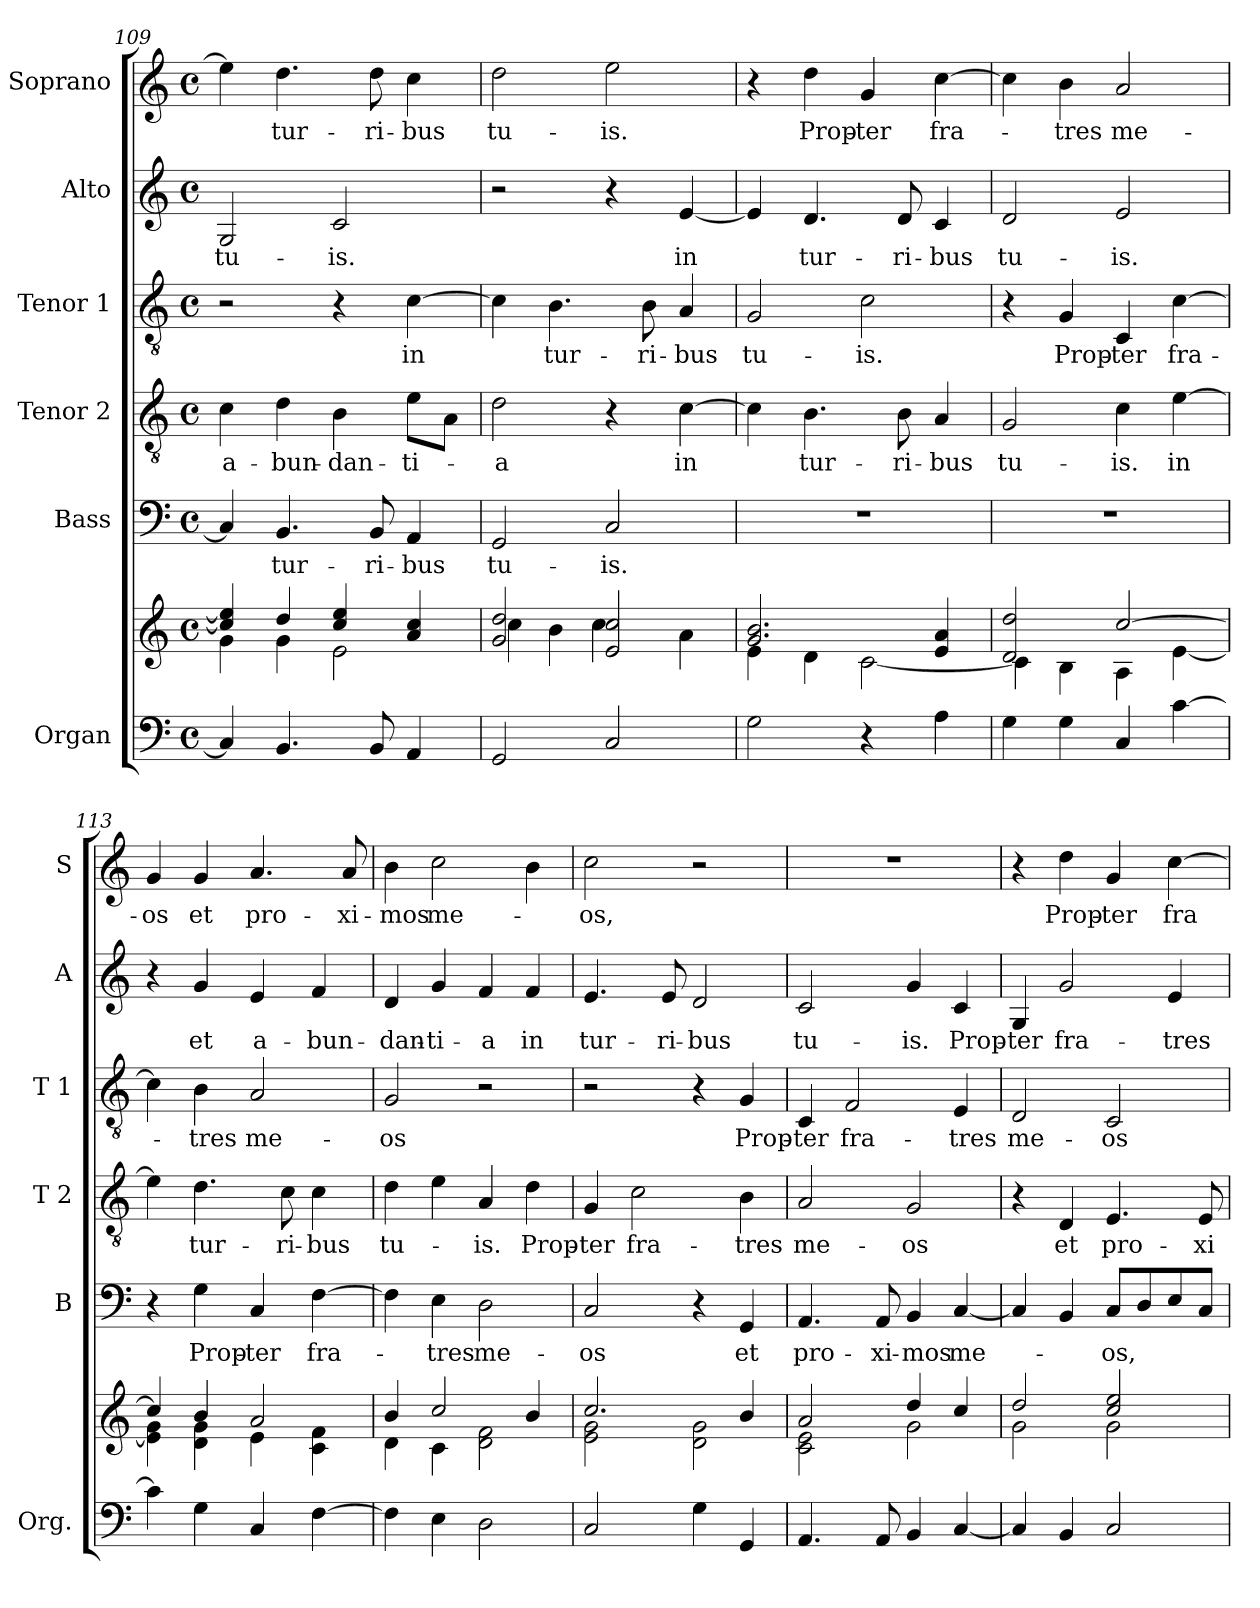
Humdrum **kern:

**kern	**kern	**kern	**text	**kern	**text	**kern	**text	**kern	**text	**kern	**text
*part6	*part6	*part5	*part5	*part4	*part4	*part3	*part3	*part2	*part2	*part1	*part1
*staff7	*staff6	*staff5	*staff5	*staff4	*staff4	*staff3	*staff3	*staff2	*staff2	*staff1	*staff1
*I"Organ	*	*I"Bass	*	*I"Tenor 2	*	*I"Tenor 1	*	*I"Alto	*	*I"Soprano	*
*I'Org.	*	*I'B	*	*I'T 2	*	*I'T 1	*	*I'A	*	*I'S	*
*clefF4	*clefG2	*clefF4	*	*clefGv2	*	*clefGv2	*	*clefG2	*	*clefG2	*
*k[]	*k[]	*k[]	*	*k[]	*	*k[]	*	*k[]	*	*k[]	*
*C:	*C:	*C:	*	*C:	*	*C:	*	*C:	*	*C:	*
*M4/4	*M4/4	*M4/4	*	*M4/4	*	*M4/4	*	*M4/4	*	*M4/4	*
*met(c)	*met(c)	*met(c)	*	*met(c)	*	*met(c)	*	*met(c)	*	*met(c)	*
=109	=109	=109	=109	=109	=109	=109	=109	=109	=109	=109	=109
*	*^	*	*	*	*	*	*	*	*	*	*
!	!	!	!	!	!	!LO:LY:b	!	!	!	!LO:LY:b	!	!
4C/]	4cc!/] 4ee!/]	4g!\	4C/]	.	4c\	a-	2r	.	2G/	tu-	4ee\]	.
!	!	!	!	!LO:LY:b	!	!LO:LY:b	!	!	!	!	!	!LO:LY:b
4.BB/	4dd!/	4g!\	4.BB/	tur-	4d\	-bun-	.	.	.	.	4.dd\	tur-
!	!	!	!	!	!	!LO:LY:b	!	!	!	!LO:LY:b	!	!
.	4cc!/ 4ee!/	2e!\	.	.	4B\	-dan-	4r	.	2c/	-is.	.	.
!	!	!	!	!LO:LY:b	!	!	!	!	!	!	!	!LO:LY:b
8BB/	.	.	8BB/	-ri-	.	.	.	.	.	.	8dd\	-ri-
!	!	!	!	!LO:LY:b	!	!LO:LY:b	!	!LO:LY:b	!	!	!	!LO:LY:b
4AA/	4a!/ 4cc!/	.	4AA/	-bus	8e\L	-ti-	[4c\	in	.	.	4cc\	-bus
.	.	.	.	.	8A\J	.	.	.	.	.	.	.
!!LO:PB:g=z
=110	=110	=110	=110	=110	=110	=110	=110	=110	=110	=110	=110	=110
!	!	!	!	!LO:LY:b	!	!LO:LY:b	!	!	!	!	!	!LO:LY:b
2GG/	2g!/ 2dd!/	4cc!\	2GG/	tu-	2d\	-a	4c\]	.	2r	.	2dd\	tu-
!	!	!	!	!	!	!	!	!LO:LY:b	!	!	!	!
.	.	4b!\	.	.	.	.	4.B\	tur-	.	.	.	.
!	!	!	!	!LO:LY:b	!	!	!	!	!	!	!	!LO:LY:b
2C/	2e!/ 2cc!/	4cc!\	2C/	-is.	4r	.	.	.	4r	.	2ee\	-is.
!	!	!	!	!	!	!	!	!LO:LY:b	!	!	!	!
.	.	.	.	.	.	.	8B\	-ri-	.	.	.	.
!	!	!	!	!	!	!LO:LY:b	!	!LO:LY:b	!	!LO:LY:b	!	!
.	.	4a!\	.	.	[4c\	in	4A/	-bus	[4e/	in	.	.
=111	=111	=111	=111	=111	=111	=111	=111	=111	=111	=111	=111	=111
!	!	!	!	!	!	!	!	!LO:LY:b	!	!	!	!
2G\	2.g!/ 2.b!/	4e!\	1r	.	4c\]	.	2G/	tu-	4e/]	.	4r	.
!	!	!	!	!	!	!LO:LY:b	!	!	!	!LO:LY:b	!	!LO:LY:b
.	.	4d!\	.	.	4.B\	tur-	.	.	4.d/	tur-	4dd\	Prop-
!	!	!	!	!	!	!	!	!LO:LY:b	!	!	!	!LO:LY:b
4r	.	[<2c!\	.	.	.	.	2c\	-is.	.	.	4g/	-ter
!	!	!	!	!	!	!LO:LY:b	!	!	!	!LO:LY:b	!	!
.	.	.	.	.	8B\	-ri-	.	.	8d/	-ri-	.	.
!	!	!	!	!	!	!LO:LY:b	!	!	!	!LO:LY:b	!	!LO:LY:b
4A\	4e!/ 4a!/	.	.	.	4A/	-bus	.	.	4c/	-bus	[4cc\	fra-
=112	=112	=112	=112	=112	=112	=112	=112	=112	=112	=112	=112	=112
!	!	!	!	!	!	!LO:LY:b	!	!	!	!LO:LY:b	!	!
4G\	2d!/ 2dd!/	4c!\]	1r	.	2G/	tu-	4r	.	2d/	tu-	4cc\]	.
!	!	!	!	!	!	!	!	!LO:LY:b	!	!	!	!LO:LY:b
4G\	.	4B!\	.	.	.	.	4G/	Prop-	.	.	4b\	-tres
!	!	!	!	!	!	!LO:LY:b	!	!LO:LY:b	!	!LO:LY:b	!	!LO:LY:b
4C/	[>2cc!/	4A!\	.	.	4c\	-is.	4C/	-ter	2e/	-is.	2a/	me-
!	!	!	!	!	!	!LO:LY:b	!	!LO:LY:b	!	!	!	!
[4c\	.	[<4e!\	.	.	[4e\	in	[4c\	fra-	.	.	.	.
=113	=113	=113	=113	=113	=113	=113	=113	=113	=113	=113	=113	=113
!	!	!	!	!	!	!	!	!	!	!	!	!LO:LY:b
4c\]	4cc!/]	4e!\] 4g!\	4r	.	4e\]	.	4c\]	.	4r	.	4g/	-os
!	!	!	!	!LO:LY:b	!	!LO:LY:b	!	!LO:LY:b	!	!LO:LY:b	!	!LO:LY:b
4G\	4b!/	4d!\ 4g!\	4G\	Prop-	4.d\	tur-	4B\	-tres	4g/	et	4g/	et
!	!	!	!	!LO:LY:b	!	!	!	!LO:LY:b	!	!LO:LY:b	!	!LO:LY:b
4C/	2a!/	4e!\	4C/	-ter	.	.	2A/	me-	4e/	a-	4.a/	pro-
!	!	!	!	!	!	!LO:LY:b	!	!	!	!	!	!
.	.	.	.	.	8c\	-ri-	.	.	.	.	.	.
!	!	!	!	!LO:LY:b	!	!LO:LY:b	!	!	!	!LO:LY:b	!	!
[4F\	.	4c!\ 4f!\	[4F\	fra-	4c\	-bus	.	.	4f/	-bun-	.	.
!	!	!	!	!	!	!	!	!	!	!	!	!LO:LY:b
.	.	.	.	.	.	.	.	.	.	.	8a/	-xi-
=114	=114	=114	=114	=114	=114	=114	=114	=114	=114	=114	=114	=114
!	!	!	!	!	!	!LO:LY:b	!	!LO:LY:b	!	!LO:LY:b	!	!LO:LY:b
4F\]	4b!/	4d!\	4F\]	.	4d\	tu-	2G/	-os	4d/	-dan-	4b\	-mos
!	!	!	!	!LO:LY:b	!	!	!	!	!	!LO:LY:b	!	!LO:LY:b
4E\	2cc!/	4c!\	4E\	-tres	4e\	.	.	.	4g/	-ti-	2cc\	me-
!	!	!	!	!LO:LY:b	!	!LO:LY:b	!	!	!	!LO:LY:b	!	!
2D\	.	2d!\ 2f!\	2D\	me-	4A/	-is.	2r	.	4f/	-a	.	.
!	!	!	!	!	!	!LO:LY:b	!	!	!	!LO:LY:b	!	!
.	4b!/	.	.	.	4d\	Prop-	.	.	4f/	in	4b\	.
=115	=115	=115	=115	=115	=115	=115	=115	=115	=115	=115	=115	=115
!	!	!	!	!LO:LY:b	!	!LO:LY:b	!	!	!	!LO:LY:b	!	!LO:LY:b
2C/	2.cc!/	2e!\ 2g!\	2C/	-os	4G/	-ter	2r	.	4.e/	tur-	2cc\	-os,
!	!	!	!	!	!	!LO:LY:b	!	!	!	!	!	!
.	.	.	.	.	2c\	fra-	.	.	.	.	.	.
!	!	!	!	!	!	!	!	!	!	!LO:LY:b	!	!
.	.	.	.	.	.	.	.	.	8e/	-ri-	.	.
!	!	!	!	!	!	!	!	!	!	!LO:LY:b	!	!
4G\	.	2d!\ 2g!\	4r	.	.	.	4r	.	2d/	-bus	2r	.
!	!	!	!	!LO:LY:b	!	!LO:LY:b	!	!LO:LY:b	!	!	!	!
4GG/	4b!/	.	4GG/	et	4B\	-tres	4G/	Prop-	.	.	.	.
!!LO:LB:g=z
=116	=116	=116	=116	=116	=116	=116	=116	=116	=116	=116	=116	=116
!	!	!	!	!LO:LY:b	!	!LO:LY:b	!	!LO:LY:b	!	!LO:LY:b	!	!
4.AA/	2a!/	2c!\ 2e!\	4.AA/	pro-	2A/	me-	4C/	-ter	2c/	tu-	1r	.
!	!	!	!	!	!	!	!	!LO:LY:b	!	!	!	!
.	.	.	.	.	.	.	2F/	fra-	.	.	.	.
!	!	!	!	!LO:LY:b	!	!	!	!	!	!	!	!
8AA/	.	.	8AA/	-xi-	.	.	.	.	.	.	.	.
!	!	!	!	!LO:LY:b	!	!LO:LY:b	!	!	!	!LO:LY:b	!	!
4BB/	4dd!/	2g!\	4BB/	-mos	2G/	-os	.	.	4g/	-is.	.	.
!	!	!	!	!LO:LY:b	!	!	!	!LO:LY:b	!	!LO:LY:b	!	!
[4C/	4cc!/	.	[4C/	me-	.	.	4E/	-tres	4c/	Prop-	.	.
=117	=117	=117	=117	=117	=117	=117	=117	=117	=117	=117	=117	=117
!	!	!	!	!	!	!	!	!LO:LY:b	!	!LO:LY:b	!	!
4C/]	2dd!/	2g!\	4C/]	.	4r	.	2D/	me-	4G/	-ter	4r	.
!	!	!	!	!	!	!LO:LY:b	!	!	!	!LO:LY:b	!	!LO:LY:b
4BB/	.	.	4BB/	.	4D/	et	.	.	2g/	fra-	4dd\	Prop-
!	!	!	!	!LO:LY:b	!	!LO:LY:b	!	!LO:LY:b	!	!	!	!LO:LY:b
2C/	2cc!/ 2ee!/	2g!\	8C/L	-os,	4.E/	pro-	2C/	-os	.	.	4g/	-ter
.	.	.	8D/	.	.	.	.	.	.	.	.	.
!	!	!	!	!	!	!	!	!	!	!LO:LY:b	!	!LO:LY:b
.	.	.	8E/	.	.	.	.	.	4e/	-tres	[4cc\	fra-
!	!	!	!	!	!	!LO:LY:b	!	!	!	!	!	!
.	.	.	8C/J	.	8E/	-xi-	.	.	.	.	.	.
*	*v	*v	*	*	*	*	*	*	*	*	*	*
=	=	=	=	=	=	=	=	=	=	=	=
*-	*-	*-	*-	*-	*-	*-	*-	*-	*-	*-	*-
